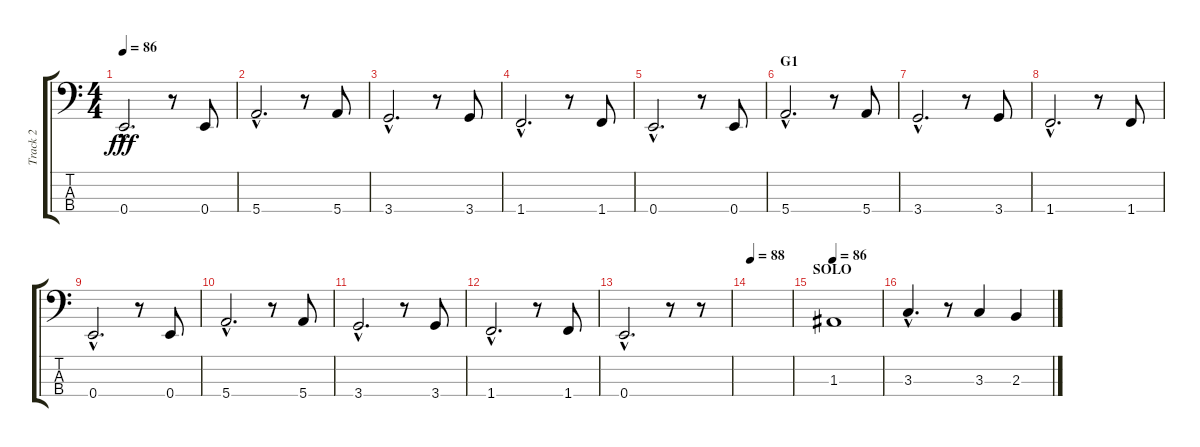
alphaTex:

\track ("Track 2" "Track 2") {instrument electricbasspick}
\staff {score tabs}
\tuning (G2 D2 A1 E1) {hide}
\ts (4 4)
\tempo 86
\clef f4
\ks c
0.4{hac}.2{d dy fff} r.8 0.4.8 |
5.4{hac}.2{d} r.8 5.4.8 |
3.4{hac}.2{d} r.8 3.4.8 |
1.4{hac}.2{d} r.8 1.4.8 |
0.4{hac}.2{d} r.8 0.4.8 |
\section ("" "G1")
5.4{hac}.2{d} r.8 5.4.8 |
3.4{hac}.2{d} r.8 3.4.8 |
1.4{hac}.2{d} r.8 1.4.8 |
0.4{hac}.2{d} r.8 0.4.8 |
5.4{hac}.2{d} r.8 5.4.8 |
3.4{hac}.2{d} r.8 3.4.8 |
1.4{hac}.2{d} r.8 1.4.8 |
0.4{hac}.2{d} r.8 r.8 |
\tempo 88
|
\section ("" "SOLO")
\tempo 86
1.3.1 |
3.3{hac}.4{d} r.8 3.3.4 2.3.4
